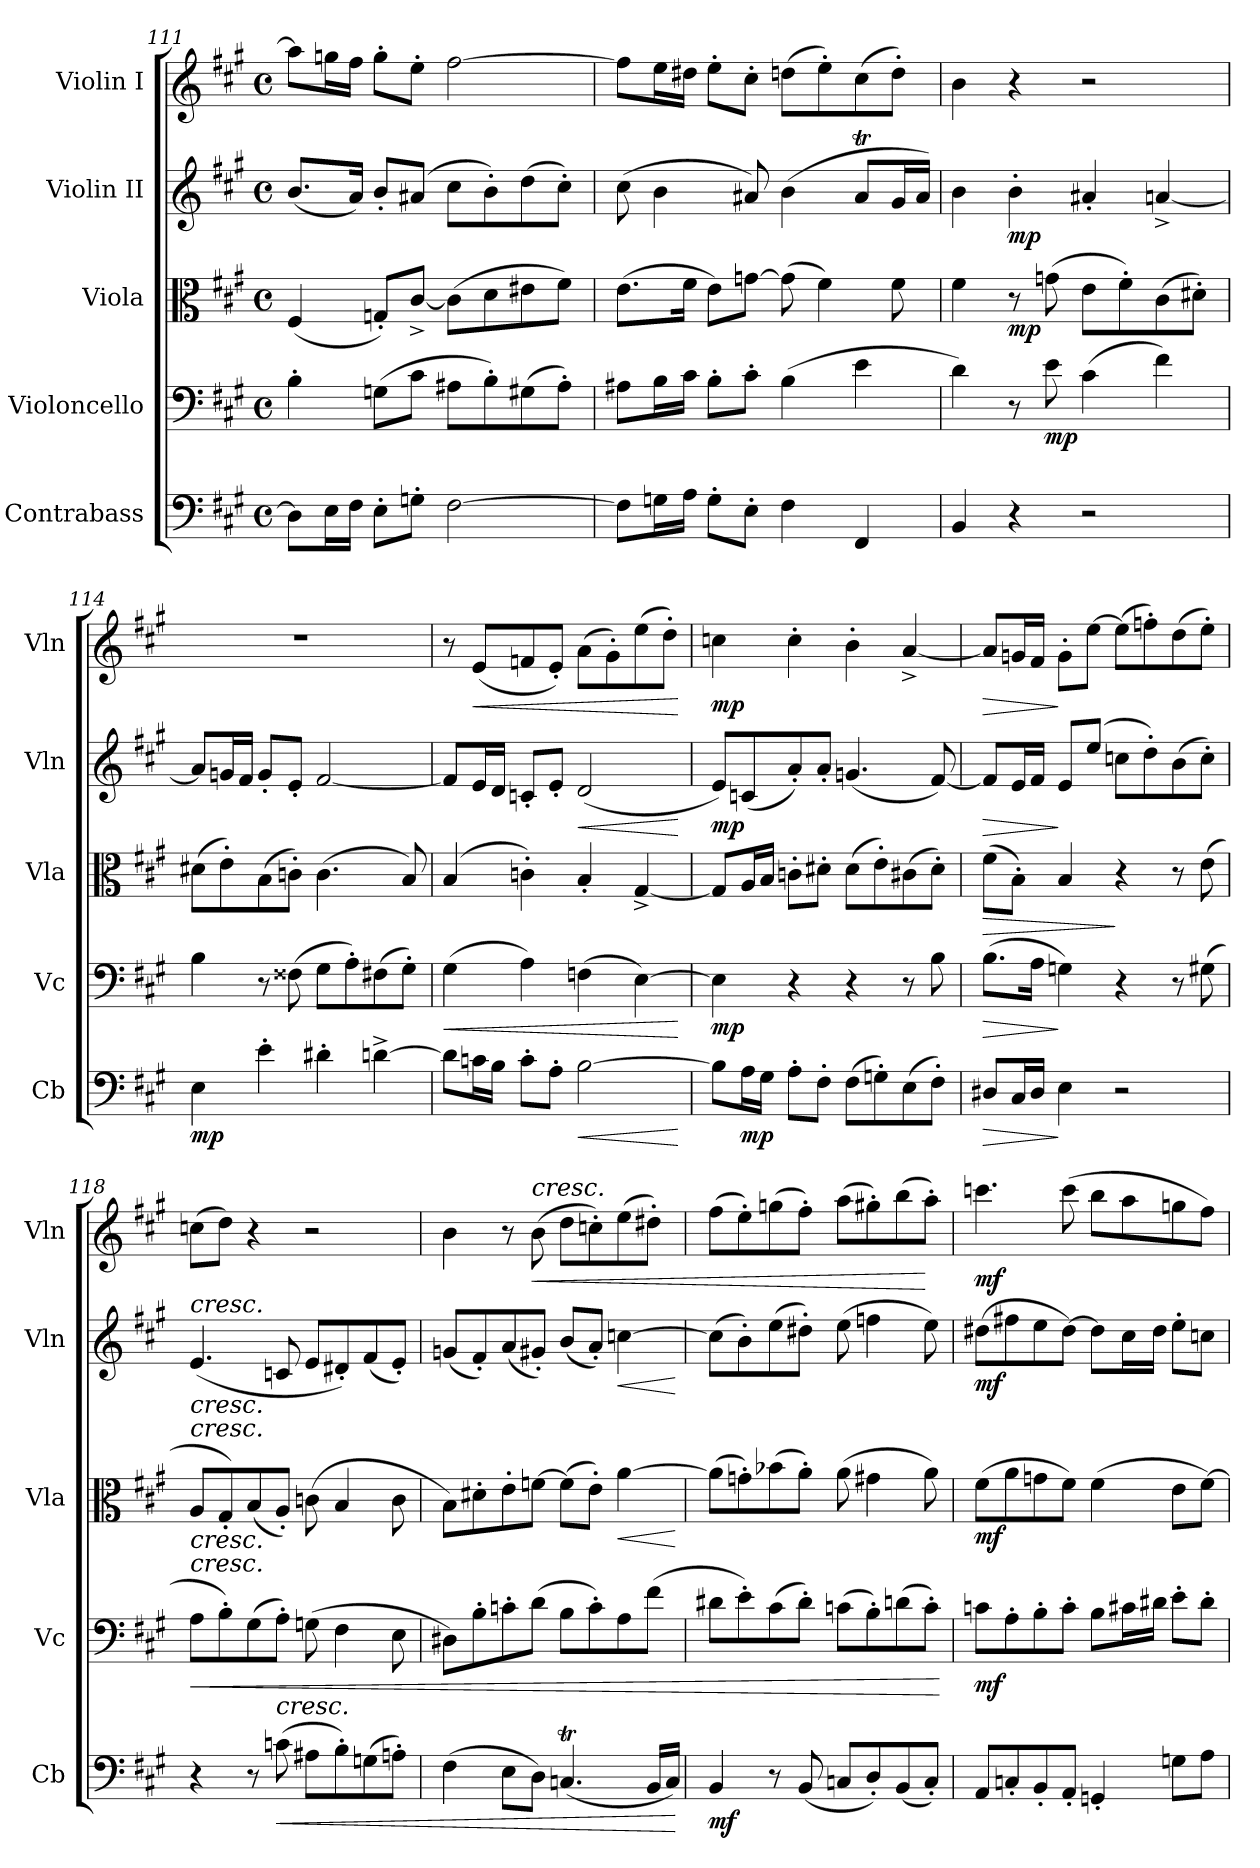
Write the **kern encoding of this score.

**kern	**dynam	**kern	**dynam	**kern	**dynam	**kern	**dynam	**kern	**dynam
*part5	*part5	*part4	*part4	*part3	*part3	*part2	*part2	*part1	*part1
*staff5	*staff5	*staff4	*staff4	*staff3	*staff3	*staff2	*staff2	*staff1	*staff1
*I"Contrabass	*	*I"Violoncello	*	*I"Viola	*	*I"Violin II	*	*I"Violin I	*
*I'Cb	*	*I'Vc	*	*I'Vla	*	*I'Vln	*	*I'Vln	*
*clefF4	*	*clefF4	*	*clefC3	*	*clefG2	*	*clefG2	*
*ITrd7c12	*	*	*	*	*	*	*	*	*
*k[f#c#g#]	*	*k[f#c#g#]	*	*k[f#c#g#]	*	*k[f#c#g#]	*	*k[f#c#g#]	*
*M4/4	*	*M4/4	*	*M4/4	*	*M4/4	*	*M4/4	*
*met(c)	*	*met(c)	*	*met(c)	*	*met(c)	*	*met(c)	*
=111	=111	=111	=111	=111	=111	=111	=111	=111	=111
8DD#\L]	.	4B'\	.	(4F#/	.	(8.b/L	.	8aa\L]	.
16EE\L	.	.	.	.	.	.	.	16ggn\L	.
16FF#\JJ	.	.	.	.	.	16a/Jk)	.	16ff#\JJ	.
8EE'\L	.	(8Gn\L	.	8Gn'/L)	.	8b'/L	.	8gg'\L	.
8GGn'\J	.	8c#\J	.	[8c#^/J	.	(8a#X/J	.	8ee'\J	.
[2FF#\	.	8A#X\L	.	(8c#\L]	.	8cc#\L	.	[2ff#\	.
.	.	8B'\)	.	8d\	.	8b'\)	.	.	.
.	.	(8G#X\	.	8e#X\	.	(8dd\	.	.	.
.	.	8A#'\J)	.	8f#\J)	.	8cc#'\J)	.	.	.
=112	=112	=112	=112	=112	=112	=112	=112	=112	=112
8FF#\L]	.	8A#X\L	.	(8.e\L	.	(8cc#\	.	8ff#\L]	.
16GGn\L	.	16B\L	.	.	.	4b\	.	16ee\L	.
16AA\JJ	.	16c#\JJ	.	16f#\Jk	.	.	.	16dd#X\JJ	.
8GG'\L	.	8B'\L	.	8e\L)	.	.	.	8ee'\L	.
8EE'\J	.	8c#'\J	.	[8gn\J	.	8a#X/)	.	8cc#'\J	.
4FF#\	.	(4B\	.	(8g\]	.	(>4b\	.	(8ddn\L	.
.	.	.	.	4f#\)	.	.	.	8ee'\)	.
4FFF#/	.	4e\	.	.	.	8a#t/L	.	(8cc#\	.
.	.	.	.	8f#\	.	16g#/L	.	8dd'\J)	.
.	.	.	.	.	.	16a#/JJ)	.	.	.
=113	=113	=113	=113	=113	=113	=113	=113	=113	=113
4BBB/	.	4d\)	.	4f#\	.	4b\	.	4b\	.
!	!	!	!	!	!LO:DY:b	!	!LO:DY:b	!	!
4r	.	8r	.	8r	mp	4b'\	mp	4r	.
!	!	!	!LO:DY:b	!	!	!	!	!	!
.	.	8e\	mp	(8gn\	.	.	.	.	.
2r	.	(4c#\	.	8e\L	.	4a#X'/	.	2r	.
.	.	.	.	8f#'\)	.	.	.	.	.
.	.	4f#\)	.	(8c#\	.	[4an^/	.	.	.
.	.	.	.	8d#X'\J)	.	.	.	.	.
=114	=114	=114	=114	=114	=114	=114	=114	=114	=114
!	!LO:DY:b	!	!	!	!	!	!	!	!
4EE\	mp	4B\	.	(8d#X\L	.	8a/L]	.	1r	.
.	.	.	.	8e'\)	.	16gn/L	.	.	.
.	.	.	.	.	.	16f#/JJ	.	.	.
4E'\	.	8r	.	(8B\	.	8g'/L	.	.	.
.	.	(8F##X\	.	8cn'\J)	.	8e'/J	.	.	.
4D#X'\	.	8G#\L	.	(4.c\	.	[2f#/	.	.	.
.	.	8A'\)	.	.	.	.	.	.	.
[4Dn^\	.	(8F#X\	.	.	.	.	.	.	.
.	.	8G#'\J)	.	8B/)	.	.	.	.	.
=115	=115	=115	=115	=115	=115	=115	=115	=115	=115
!	!	!	!LO:HP:b	!	!	!	!	!	!
8D\L]	.	(4G#\	<	(4B/	.	8f#/L]	.	8r	.
!	!	!	!	!	!	!	!	!	!LO:HP:b
16Cn\L	.	.	.	.	.	16e/L	.	(8e/L	<
16BB\JJ	.	.	.	.	.	16d/JJ	.	.	.
8C'\L	.	4A\)	.	4cn'\)	.	8cn'/L	.	8fn/	.
8AA'\J	.	.	.	.	.	8e'/J	.	8e'/J)	.
!	!LO:HP:b	!	!	!	!	!	!LO:HP:b	!	!
[2BB\	<	(4Fn\	.	4B'/	.	(2d/	<	(8a\L	.
.	.	.	.	.	.	.	.	8g#'\)	.
.	.	[4E\)	.	[4G#^/	.	.	.	(8ee\	.
.	.	.	.	.	.	.	.	8dd'\J)	.
.	[	.	[	.	.	.	[	.	[
!!LO:PB:g=z
=116	=116	=116	=116	=116	=116	=116	=116	=116	=116
!	!	!	!LO:DY:b	!	!	!	!LO:DY:b	!	!LO:DY:b
8BB\L]	.	4E\]	mp	8G#/L]	.	8e/L)	mp	4ccn\	mp
!	!LO:DY:b	!	!	!	!	!	!	!	!
16AA\L	mp	.	.	16A/L	.	(8cn/	.	.	.
16GG#\JJ	.	.	.	16B/JJ	.	.	.	.	.
8AA'\L	.	4r	.	8cn'\L	.	8a'/)	.	4cc'\	.
8FF#'\J	.	.	.	8d#X'\J	.	8a'/J	.	.	.
(8FF#\L	.	4r	.	(8d#\L	.	(4.gn/	.	4b'\	.
8GGn'\)	.	.	.	8e'\)	.	.	.	.	.
(8EE\	.	8r	.	(8c#X\	.	.	.	[4a^/	.
8FF#'\J)	.	8B\	.	8d#'\J)	.	[8f#/)	.	.	.
=117	=117	=117	=117	=117	=117	=117	=117	=117	=117
!	!LO:HP:b	!	!LO:HP:b	!	!LO:HP:b	!	!LO:HP:b	!	!LO:HP:b
8DD#X/L	>	(8.B\L	>	(8f#\L	>	8f#/L]	>	8a/L]	>
16CC#/L	.	.	.	8B'\J)	.	16e/L	.	16gn/L	.
16DD#/JJ	.	16A\Jk	.	.	.	16f#/JJ	.	16f#/JJ	.
4EE\	]	4Gn\)	]	4B/	.	8e/L	]	8g'\L	]
.	.	.	.	.	.	(8ee/J	.	[8ee\J	.
2r	.	4r	.	4r	]	8ccn\L	.	(8ee\L]	.
.	.	.	.	.	.	8dd'\)	.	8ffn'\)	.
.	.	8r	.	8r	.	(8b\	.	(8dd\	.
.	.	(8G#X\	.	(>8e\	.	8cc'\J)	.	8ee'\J)	.
=118	=118	=118	=118	=118	=118	=118	=118	=118	=118
!	!	!	!	!	!	!LO:TX:a:i:t=cresc.	!	!	!
!	!	!	!	!LO:TX:a:i:t=cresc.	!	!	!	!	!
!	!	!LO:TX:a:i:t=cresc.	!	!	!	!	!	!	!
!	!	!	!LO:HP:b	!	!LO:HP:b	!	!LO:HP:b	!	!
4r	.	8A\L	<	8A/L	<	(4.e/	<	(8ccn\L	.
.	.	8B'\)	.	8G#'/)	.	.	.	8dd\J)	.
8r	.	(8G#\	.	(8B/	.	.	.	4r	.
!LO:TX:a:i:t=cresc.	!	!	!	!	!	!	!	!	!
!	!LO:HP:b	!	!	!	!	!	!	!	!
(8Cn\	<	8A'\J)	.	8A'/J)	.	8cn/	.	.	.
8AA#X\L	.	(8Gn\	.	(8cn\	.	8e/L	.	2r	.
8BB'\)	.	4F#\	.	4B/	.	8d#X'/)	.	.	.
(8GGn\	.	.	.	.	.	(8f#/	.	.	.
8AAn'\J)	.	8E\	.	8c\	.	8e'/J)	.	.	.
=119	=119	=119	=119	=119	=119	=119	=119	=119	=119
(4FF#\	.	8D#X\L)	.	8B\L)	.	(8gn/L	.	4b\	.
.	.	8B'\	.	8d#X'\	.	8f#'/)	.	.	.
8EE\L	.	8cn'\	.	8e'\	.	(8a/	.	8r	.
!	!	!	!	!	!	!	!	!LO:TX:a:i:t=cresc.	!
!	!	!	!	!	!	!	!	!	!LO:HP:b
8DD\J)	.	(8d\J	.	[8fn\J	.	8g#X'/J)	.	(8b\	<
(4.CCnT/	.	8B\L	.	(8f\L]	.	(8b/L	.	8dd\L	.
.	.	8c'\)	.	8e'\J)	.	8a'/J)	.	8ccn'\)	.
!	!	!	!	!	!LO:HP:b	!	!LO:HP:b	!	!
.	.	8A\	.	[4a\	<	[4ccn\	<	(8ee\	.
16BBB/LL	.	(8f#\J	.	.	.	.	.	8dd#X'\J)	.
16CC/JJ)	.	.	.	.	.	.	.	.	.
.	[	.	.	.	[	.	[	.	.
=120	=120	=120	=120	=120	=120	=120	=120	=120	=120
!	!LO:DY:b	!	!	!	!	!	!	!	!
4BBB/	mf	8d#X\L	.	(8a\L]	.	(8cc\L]	.	(8ff#\L	.
.	.	8e'\)	.	8gn'\)	.	8b'\)	.	8ee'\)	.
8r	.	(8c#\	.	(8b-X\	.	(8ee\	.	(8ggn\	.
(8BBB/	.	8d#'\J)	.	8a'\J)	.	8dd#X'\J)	.	8ff#'\J)	.
8CCn/L	.	(8cn\L	.	(8a\	.	(8ee\	.	(8aa\L	.
8DD'/)	.	8B'\)	.	4g#X\	.	4ffn\	.	8gg#X'\)	.
(8BBB/	.	(8dn\	.	.	.	.	.	(8bb\	.
8CC'/J)	.	8c'\J)	.	8a\)	.	8ee\)	.	8aa'\J)	[
.	.	.	[	.	[	.	[	.	.
=121	=121	=121	=121	=121	=121	=121	=121	=121	=121
!	!	!	!LO:DY:b	!	!LO:DY:b	!	!LO:DY:b	!	!LO:DY:b
8AAA/L	.	8cn\L	mf	(8f#\L	mf	(8dd#X\L	mf	4.cccn\	mf
8CCn'/	.	8A'\	.	8a\	.	8ff#X\	.	.	.
8BBB'/	.	8B'\	.	8gn\	.	8ee\	.	.	.
8AAA'/J	.	8c'\J	.	8f#\J)	.	[8dd#\J)	.	(8ccc\	.
4GGGn'/	.	8B\L	.	(4f#\	.	8dd#\L]	.	8bb\L	.
.	.	16c#X\L	.	.	.	16cc#\L	.	8aa\	.
.	.	16d#X\JJ	.	.	.	16dd#\JJ	.	.	.
8GGn\L	.	8e'\L	.	8e\L	.	8ee'\L	.	8ggn\	.
8AA\J	.	8d#'\J	.	[8f#\J)	.	8ccn\J	.	8ff#\J)	.
=	=	=	=	=	=	=	=	=	=
*-	*-	*-	*-	*-	*-	*-	*-	*-	*-
